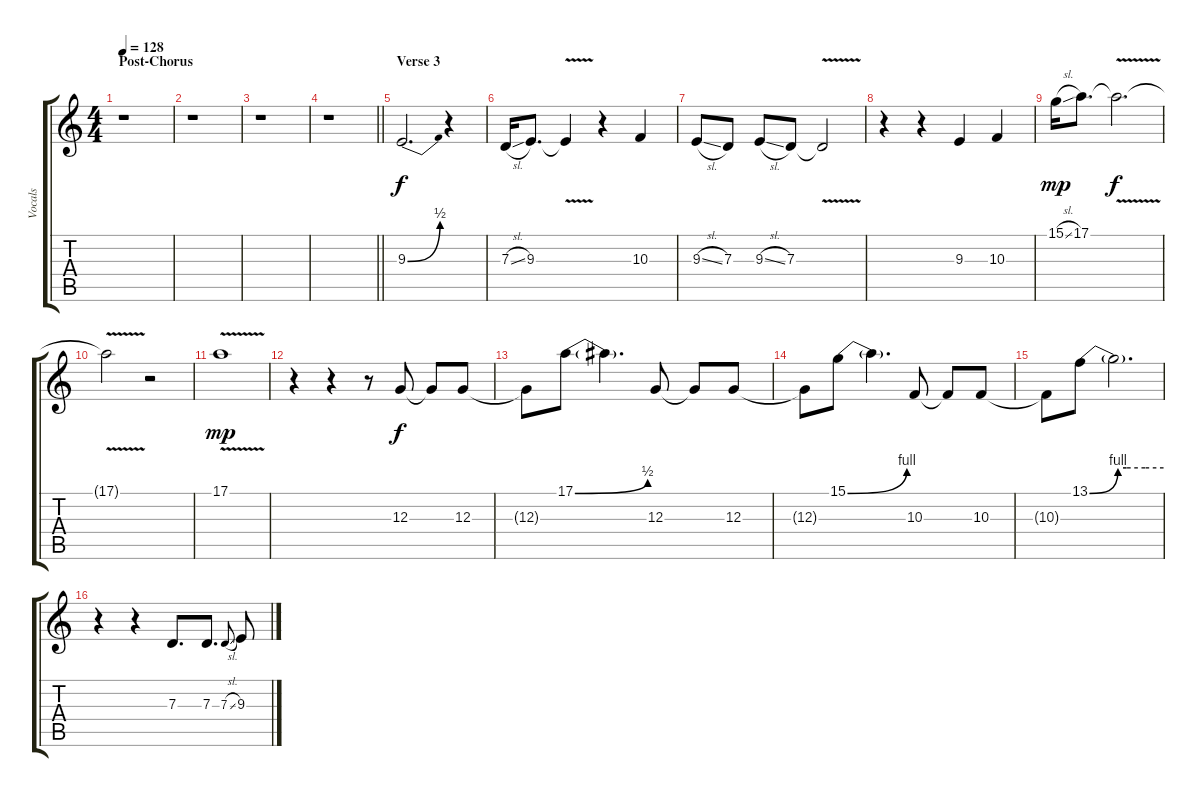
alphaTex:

\track ("Vocals" "Vocals") {instrument bassoon}
\staff {score tabs}
\tuning (E4 B3 G3 D3 A2 E2) {hide}
\ts (4 4)
\section ("" "Post-Chorus")
\tempo 128
\clef g2
\ks c
r.1{dy mp} |
r.1 |
r.1 |
\barLineRight lightlight
r.1 |
\section ("" "Verse 3")
9.3{be (bend 0 0 60 2)}.2{d dy f} r.4 |
7.3{sl}.16 9.3.8{d} 9.3{v t}.4 r.4 10.3.4 |
9.3{sl}.8 7.3.8 9.3{sl}.8 7.3.8 7.3{v t}.2 |
r.4 r.4 9.3.4 10.3.4 |
15.1{sl}.16{dy mp} 17.1.8{d} 17.1{v t}.2{d dy f} |
17.1{t}.2 r.2 |
17.1{v}.1{dy mp} |
r.4 r.4 r.8 12.3.8{dy f} 12.3{t}.8 12.3.8 |
12.3{t}.8 17.1{be (bend 0 0 60 2)}.8 17.1{t}.4{d} 12.3.8 12.3{t}.8 12.3.8 |
12.3{t}.8 15.1{be (bend 0 0 60 4)}.8 15.1{t}.4{d} 10.3.8 10.3{t}.8 10.3.8 |
10.3{t}.8 13.1{be (custom 0 0 23 4 30 4 45 4 60 4)}.8 13.1{t}.2{d} |
r.4 r.4 7.3.8{d} 7.3.8{d} 7.3{sl}.8{gr onbeat} 9.3.8
